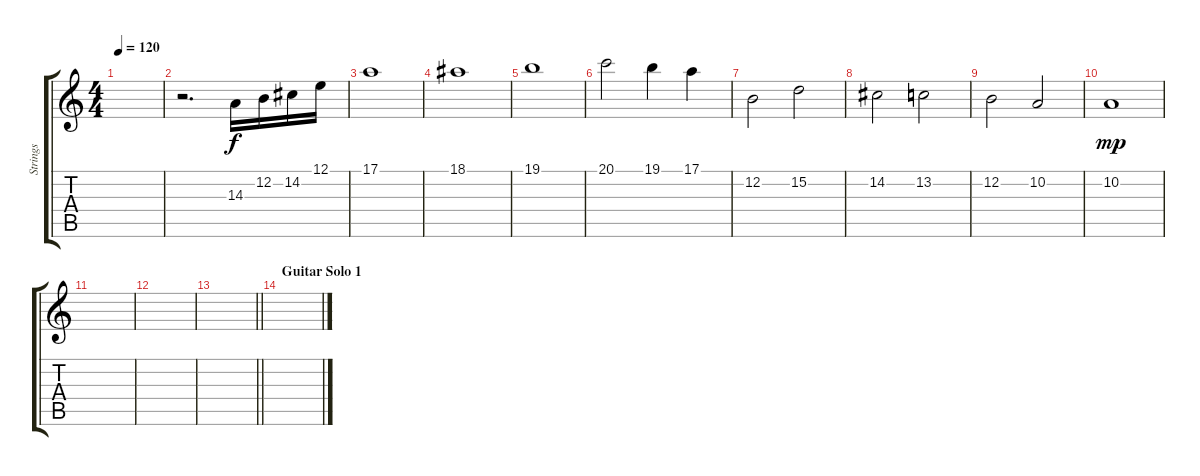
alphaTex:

\track ("Strings" "Strings") {instrument tremolostrings}
\staff {score tabs}
\tuning (E4 B3 G3 D3 A2 E2) {hide}
\ts (4 4)
\tempo 120
\clef g2
\ks c
|
r.2{d} 14.3.16 12.2.16 14.2.16 12.1.16 |
17.1.1 |
18.1.1 |
19.1.1 |
20.1.2 19.1.4 17.1.4 |
12.2.2 15.2.2 |
14.2.2 13.2.2 |
12.2.2 10.2.2 |
10.2.1{dy mp} |
|
|
\barLineRight lightlight
|
\section ("" "Guitar Solo 1")
